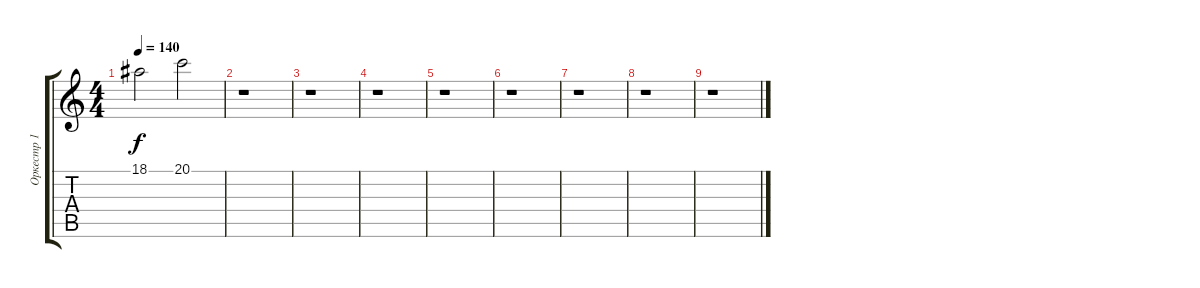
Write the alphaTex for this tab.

\track ("Оркестр 1" "Оркестр 1") {instrument stringensemble1}
\staff {score tabs}
\tuning (E4 B3 G3 D3 A2 E2) {hide}
\ts (4 4)
\tempo 140
\clef g2
\ks c
18.1.2{dy f} 20.1.2 |
r.1 |
r.1 |
r.1 |
r.1 |
r.1 |
r.1 |
r.1 |
r.1
